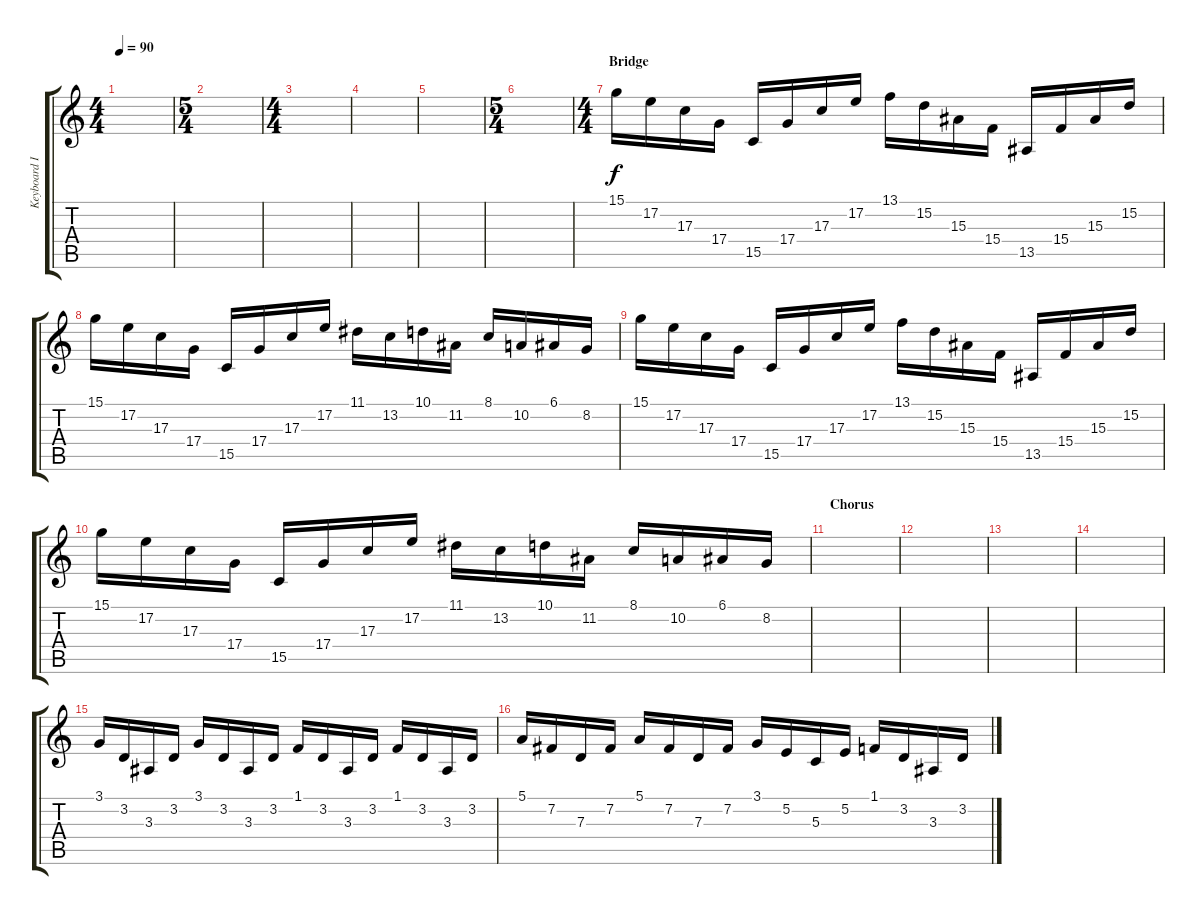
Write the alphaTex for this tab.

\track ("Keyboard IV (Harp)" "Keyboard I") {instrument orchestralharp}
\staff {score tabs}
\tuning (E4 B3 G3 D3 A2 E2) {hide}
\ts (4 4)
\tempo 90
\clef g2
\ks c
|
\ts (5 4)
|
\ts (4 4)
|
|
|
\ts (5 4)
|
\ts (4 4)
\section ("" "Bridge")
15.1.16 17.2.16 17.3.16 17.4.16 15.5.16 17.4.16 17.3.16 17.2.16 13.1.16 15.2.16 15.3.16 15.4.16 13.5.16 15.4.16 15.3.16 15.2.16 |
15.1.16 17.2.16 17.3.16 17.4.16 15.5.16 17.4.16 17.3.16 17.2.16 11.1.16 13.2.16 10.1.16 11.2.16 8.1.16 10.2.16 6.1.16 8.2.16 |
15.1.16 17.2.16 17.3.16 17.4.16 15.5.16 17.4.16 17.3.16 17.2.16 13.1.16 15.2.16 15.3.16 15.4.16 13.5.16 15.4.16 15.3.16 15.2.16 |
15.1.16 17.2.16 17.3.16 17.4.16 15.5.16 17.4.16 17.3.16 17.2.16 11.1.16 13.2.16 10.1.16 11.2.16 8.1.16 10.2.16 6.1.16 8.2.16 |
\section ("" "Chorus")
|
|
|
|
3.1.16 3.2.16 3.3.16 3.2.16 3.1.16 3.2.16 3.3.16 3.2.16 1.1.16 3.2.16 3.3.16 3.2.16 1.1.16 3.2.16 3.3.16 3.2.16 |
5.1.16 7.2.16 7.3.16 7.2.16 5.1.16 7.2.16 7.3.16 7.2.16 3.1.16 5.2.16 5.3.16 5.2.16 1.1.16 3.2.16 3.3.16 3.2.16
